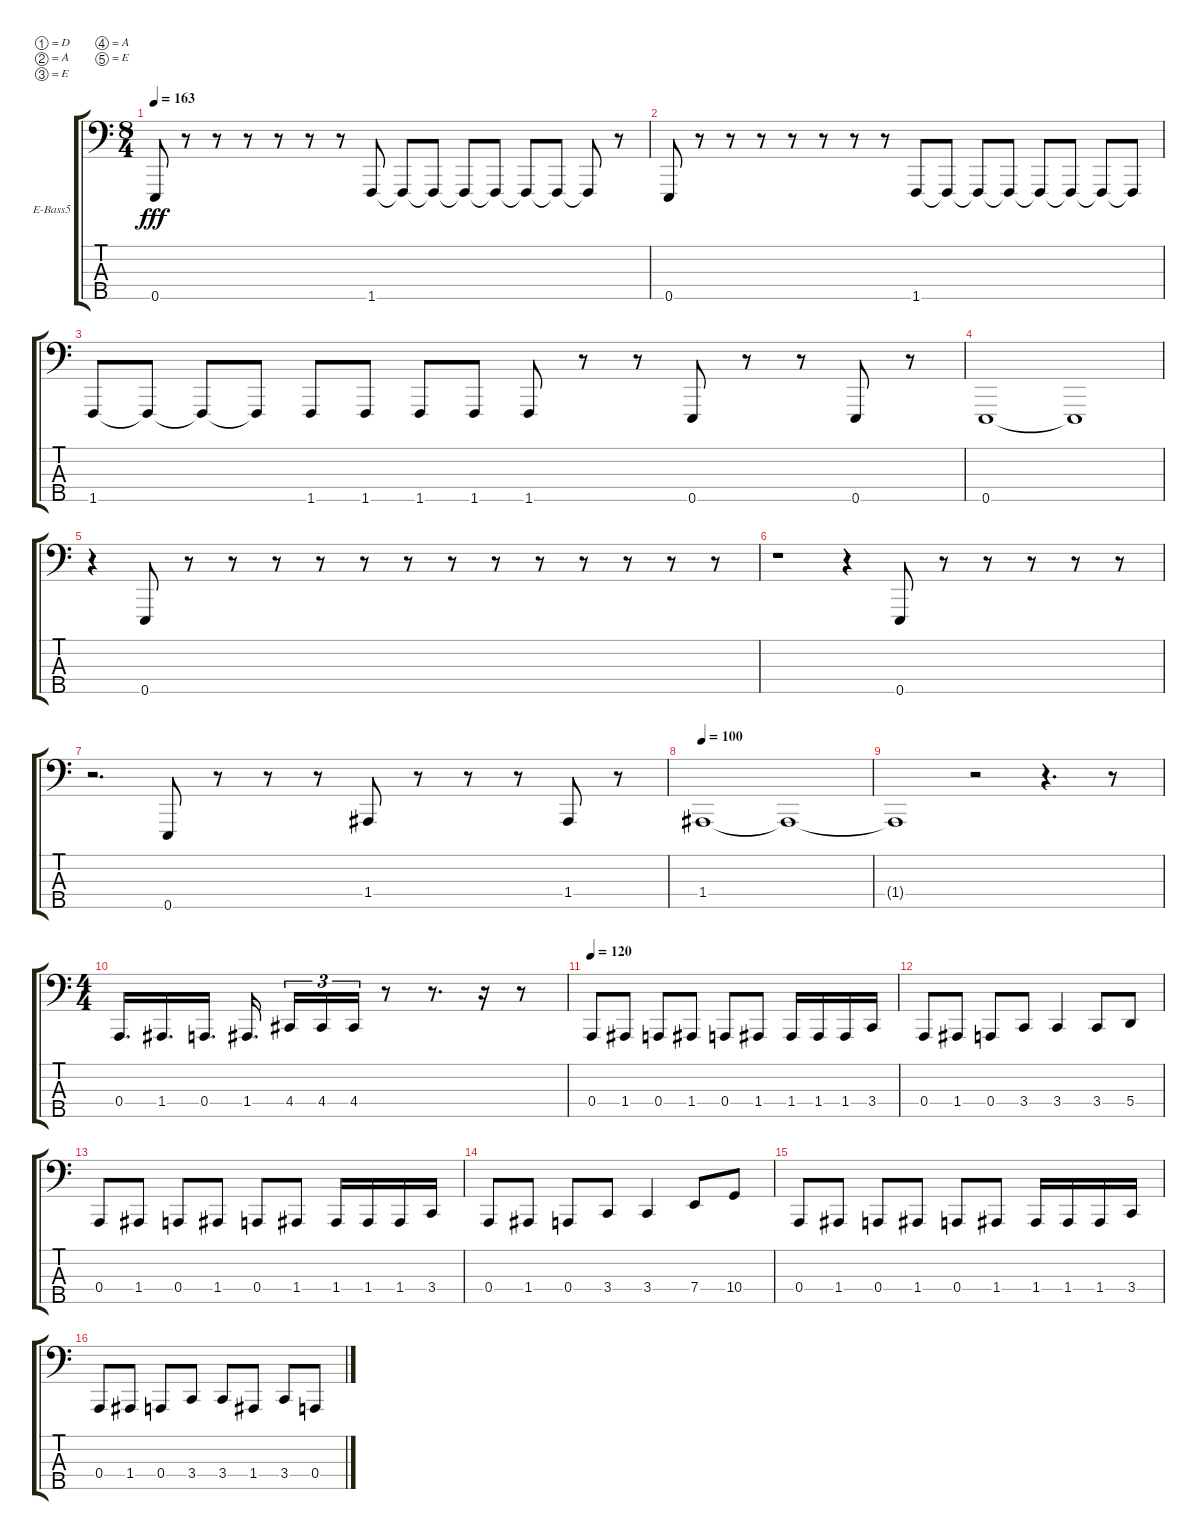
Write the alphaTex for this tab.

\defaultSystemsLayout 4
\bracketExtendMode groupsimilarinstruments
\firstSystemTrackNameOrientation horizontal
\otherSystemsTrackNameOrientation horizontal
\track ("Electric Bass" "E-Bass5") {instrument electricbassfinger}
\staff {score tabs}
\tuning (D2 A1 E1 A0 E0)
\ts (8 4)
\tempo 163
\clef f4
\scale
0.333333
\ks c
0.5.8{dy fff} r.8 r.8 r.8 r.8 r.8 r.8 1.5.8 1.5{t}.8 1.5{t}.8 1.5{t}.8 1.5{t}.8 1.5{t}.8 1.5{t}.8 1.5{t}.8 r.8 |
\scale
0.333333 0.5.8 r.8 r.8 r.8 r.8 r.8 r.8 r.8 1.5.8 1.5{t}.8 1.5{t}.8 1.5{t}.8 1.5{t}.8 1.5{t}.8 1.5{t}.8 1.5{t}.8 |
\scale
0.333333 1.5.8 1.5{t}.8 1.5{t}.8 1.5{t}.8 1.5.8 1.5.8 1.5.8 1.5.8 1.5.8 r.8 r.8 0.5.8 r.8 r.8 0.5.8 r.8 |
\scale
0.333333 0.5.1 0.5{t}.1 |
\scale
0.333333 r.4 0.5.8 r.8 r.8 r.8 r.8 r.8 r.8 r.8 r.8 r.8 r.8 r.8 r.8 r.8 |
\scale
0.333333 r.1 r.4 0.5.8 r.8 r.8 r.8 r.8 r.8 |
\scale
0.333333 r.2{d} 0.5.8 r.8 r.8 r.8 1.4.8 r.8 r.8 r.8 1.4.8 r.8 |
\tempo 100
\scale
0.333333 1.4.1 1.4{t}.1 |
\scale
0.333333 1.4{t}.1 r.2 r.4{d} r.8 |
\ts (4 4)
\scale
0.485477 0.4.16{d} 1.4.16{d} 0.4.16{d} 1.4.16{d} 4.4.16{tu (3 2)} 4.4.16{tu (3 2)} 4.4.16{tu (3 2)} r.8 r.8{d} r.16 r.8 |
\tempo 120
\scale
0.257261 0.4.8 1.4.8 0.4.8 1.4.8 0.4.8 1.4.8 1.4.16 1.4.16 1.4.16 3.4.16 |
\scale
0.257261 0.4.8 1.4.8 0.4.8 3.4.8 3.4.4 3.4.8 5.4.8 |
\scale
0.333333 0.4.8 1.4.8 0.4.8 1.4.8 0.4.8 1.4.8 1.4.16 1.4.16 1.4.16 3.4.16 |
\scale
0.333333 0.4.8 1.4.8 0.4.8 3.4.8 3.4.4 7.4.8 10.4.8 |
\scale
0.333333 0.4.8 1.4.8 0.4.8 1.4.8 0.4.8 1.4.8 1.4.16 1.4.16 1.4.16 3.4.16 |
\scale
0.333333 0.4.8 1.4.8 0.4.8 3.4.8 3.4.8 1.4.8 3.4.8 0.4.8
